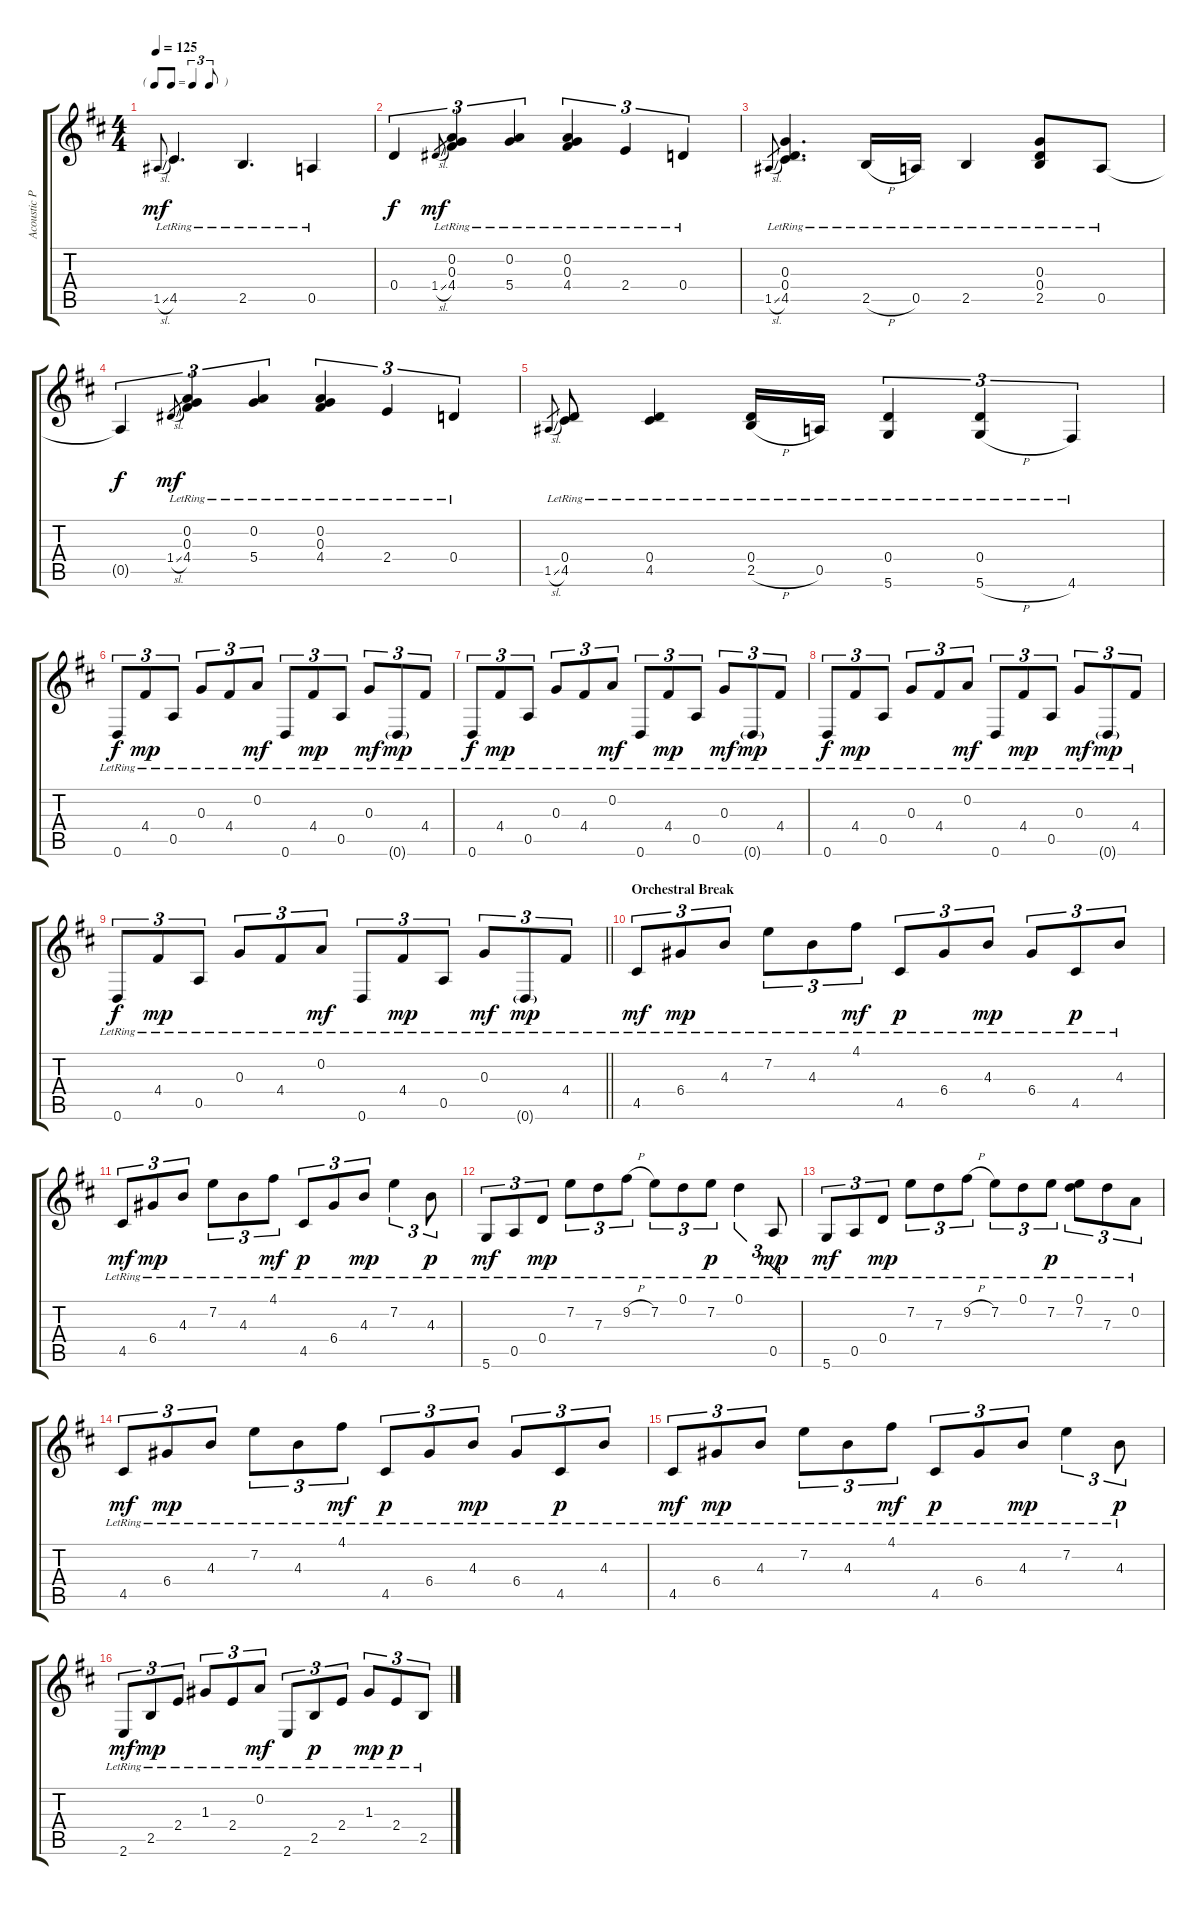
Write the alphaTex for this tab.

\track ("Acoustic Picking" "Acoustic P") {instrument acousticguitarsteel}
\staff {score tabs}
\tuning (D4 A3 G3 D3 A2 D2) {hide}
\ts (4 4)
\tf triplet8th
\tempo 125
\clef g2
\ks d
1.5{sl}.8{gr onbeat dy mf} 4.5{lr}.4{d} 2.5{lr}.4{d} 0.5{lr}.4 |
0.4{t}.4{tu (3 2) dy f} 1.4{sl}.8{gr dy mf} (0.2{lr} 0.3{lr} 4.4{lr}).4{tu (3 2)} (0.2{lr} 5.4{lr}).4{tu (3 2)} (0.2{lr} 0.3{lr} 4.4{lr}).4{tu (3 2)} 2.4{lr}.4{tu (3 2)} 0.4{lr}.4{tu (3 2)} |
1.5{sl}.8{gr} (0.3{lr} 0.4{lr} 4.5{lr}).4{d} 2.5{h lr}.16 0.5{lr}.16 2.5{lr}.4 (0.3{lr} 0.4{lr} 2.5{lr}).8{beam merge} 0.5{lr}.8 |
0.5{t}.4{tu (3 2) dy f} 1.4{sl}.8{gr dy mf} (0.2{lr} 0.3{lr} 4.4{lr}).4{tu (3 2)} (0.2{lr} 5.4{lr}).4{tu (3 2)} (0.2{lr} 0.3{lr} 4.4{lr}).4{tu (3 2)} 2.4{lr}.4{tu (3 2)} 0.4{lr}.4{tu (3 2)} |
1.5{sl}.8{gr} (0.4{lr} 4.5{lr}).8 (0.4{lr} 4.5{lr}).4 (0.4{lr} 2.5{h lr}).16 0.5{lr}.16 (0.4{lr} 5.6{lr}).4{tu (3 2) beam merge} (0.4{lr} 5.6{h lr}).4{tu (3 2)} 4.6{lr}.4{tu (3 2)} |
0.6{lr}.8{tu (3 2) dy f} 4.4{lr}.8{tu (3 2) dy mp} 0.5{lr}.8{tu (3 2) beam split} 0.3{lr}.8{tu (3 2) beam merge} 4.4{lr}.8{tu (3 2) beam merge} 0.2{lr}.8{tu (3 2) dy mf beam split} 0.6{lr}.8{tu (3 2) beam merge} 4.4{lr}.8{tu (3 2) dy mp beam merge} 0.5{lr}.8{tu (3 2)} 0.3{lr}.8{tu (3 2) dy mf beam merge} 0.6{g lr}.8{tu (3 2) dy mp beam merge} 4.4{lr}.8{tu (3 2)} |
0.6{lr}.8{tu (3 2) dy f} 4.4{lr}.8{tu (3 2) dy mp} 0.5{lr}.8{tu (3 2) beam split} 0.3{lr}.8{tu (3 2) beam merge} 4.4{lr}.8{tu (3 2) beam merge} 0.2{lr}.8{tu (3 2) dy mf beam split} 0.6{lr}.8{tu (3 2) beam merge} 4.4{lr}.8{tu (3 2) dy mp beam merge} 0.5{lr}.8{tu (3 2)} 0.3{lr}.8{tu (3 2) dy mf beam merge} 0.6{g lr}.8{tu (3 2) dy mp beam merge} 4.4{lr}.8{tu (3 2)} |
0.6{lr}.8{tu (3 2) dy f} 4.4{lr}.8{tu (3 2) dy mp} 0.5{lr}.8{tu (3 2) beam split} 0.3{lr}.8{tu (3 2) beam merge} 4.4{lr}.8{tu (3 2) beam merge} 0.2{lr}.8{tu (3 2) dy mf beam split} 0.6{lr}.8{tu (3 2) beam merge} 4.4{lr}.8{tu (3 2) dy mp beam merge} 0.5{lr}.8{tu (3 2)} 0.3{lr}.8{tu (3 2) dy mf beam merge} 0.6{g lr}.8{tu (3 2) dy mp beam merge} 4.4{lr}.8{tu (3 2)} |
\barLineRight lightlight
0.6{lr}.8{tu (3 2) dy f} 4.4{lr}.8{tu (3 2) dy mp} 0.5{lr}.8{tu (3 2) beam split} 0.3{lr}.8{tu (3 2) beam merge} 4.4{lr}.8{tu (3 2) beam merge} 0.2{lr}.8{tu (3 2) dy mf beam split} 0.6{lr}.8{tu (3 2) beam merge} 4.4{lr}.8{tu (3 2) dy mp beam merge} 0.5{lr}.8{tu (3 2)} 0.3{lr}.8{tu (3 2) dy mf beam merge} 0.6{g lr}.8{tu (3 2) dy mp beam merge} 4.4{lr}.8{tu (3 2)} |
\section ("" "Orchestral Break")
4.5{lr}.8{tu (3 2) dy mf} 6.4{lr}.8{tu (3 2) dy mp} 4.3{lr}.8{tu (3 2)} 7.2{lr}.8{tu (3 2)} 4.3{lr}.8{tu (3 2)} 4.1{lr}.8{tu (3 2) dy mf} 4.5{lr}.8{tu (3 2) dy p} 6.4{lr}.8{tu (3 2)} 4.3{lr}.8{tu (3 2) dy mp} 6.4{lr}.8{tu (3 2)} 4.5{lr}.8{tu (3 2) dy p} 4.3{lr}.8{tu (3 2)} |
4.5{lr}.8{tu (3 2) dy mf} 6.4{lr}.8{tu (3 2) dy mp} 4.3{lr}.8{tu (3 2)} 7.2{lr}.8{tu (3 2)} 4.3{lr}.8{tu (3 2)} 4.1{lr}.8{tu (3 2) dy mf} 4.5{lr}.8{tu (3 2) dy p} 6.4{lr}.8{tu (3 2)} 4.3{lr}.8{tu (3 2) dy mp} 7.2{lr}.4{tu (3 2)} 4.3{lr}.8{tu (3 2) dy p} |
5.6{lr}.8{tu (3 2) dy mf} 0.5{lr}.8{tu (3 2)} 0.4{lr}.8{tu (3 2) dy mp} 7.2{lr}.8{tu (3 2)} 7.3{lr}.8{tu (3 2)} 9.2{h lr}.8{tu (3 2)} 7.2{lr}.8{tu (3 2)} 0.1{lr}.8{tu (3 2)} 7.2{lr}.8{tu (3 2) dy p} 0.1{lr}.4{tu (3 2)} 0.5{lr}.8{tu (3 2) dy mp} |
5.6{lr}.8{tu (3 2) dy mf} 0.5{lr}.8{tu (3 2)} 0.4{lr}.8{tu (3 2) dy mp} 7.2{lr}.8{tu (3 2)} 7.3{lr}.8{tu (3 2)} 9.2{h lr}.8{tu (3 2)} 7.2{lr}.8{tu (3 2)} 0.1{lr}.8{tu (3 2)} 7.2{lr}.8{tu (3 2) dy p} (0.1{lr} 7.2{lr}).8{tu (3 2)} 7.3{lr}.8{tu (3 2)} 0.2{lr}.8{tu (3 2)} |
4.5{lr}.8{tu (3 2) dy mf} 6.4{lr}.8{tu (3 2) dy mp} 4.3{lr}.8{tu (3 2)} 7.2{lr}.8{tu (3 2)} 4.3{lr}.8{tu (3 2)} 4.1{lr}.8{tu (3 2) dy mf} 4.5{lr}.8{tu (3 2) dy p} 6.4{lr}.8{tu (3 2)} 4.3{lr}.8{tu (3 2) dy mp} 6.4{lr}.8{tu (3 2)} 4.5{lr}.8{tu (3 2) dy p} 4.3{lr}.8{tu (3 2)} |
4.5{lr}.8{tu (3 2) dy mf} 6.4{lr}.8{tu (3 2) dy mp} 4.3{lr}.8{tu (3 2)} 7.2{lr}.8{tu (3 2)} 4.3{lr}.8{tu (3 2)} 4.1{lr}.8{tu (3 2) dy mf} 4.5{lr}.8{tu (3 2) dy p} 6.4{lr}.8{tu (3 2)} 4.3{lr}.8{tu (3 2) dy mp} 7.2{lr}.4{tu (3 2)} 4.3{lr}.8{tu (3 2) dy p} |
2.6{lr}.8{tu (3 2) dy mf} 2.5{lr}.8{tu (3 2) dy mp} 2.4{lr}.8{tu (3 2)} 1.3{lr}.8{tu (3 2)} 2.4{lr}.8{tu (3 2)} 0.2{lr}.8{tu (3 2) dy mf} 2.6{lr}.8{tu (3 2)} 2.5{lr}.8{tu (3 2) dy p} 2.4{lr}.8{tu (3 2)} 1.3{lr}.8{tu (3 2) dy mp} 2.4{lr}.8{tu (3 2) dy p} 2.5{lr}.8{tu (3 2)}
